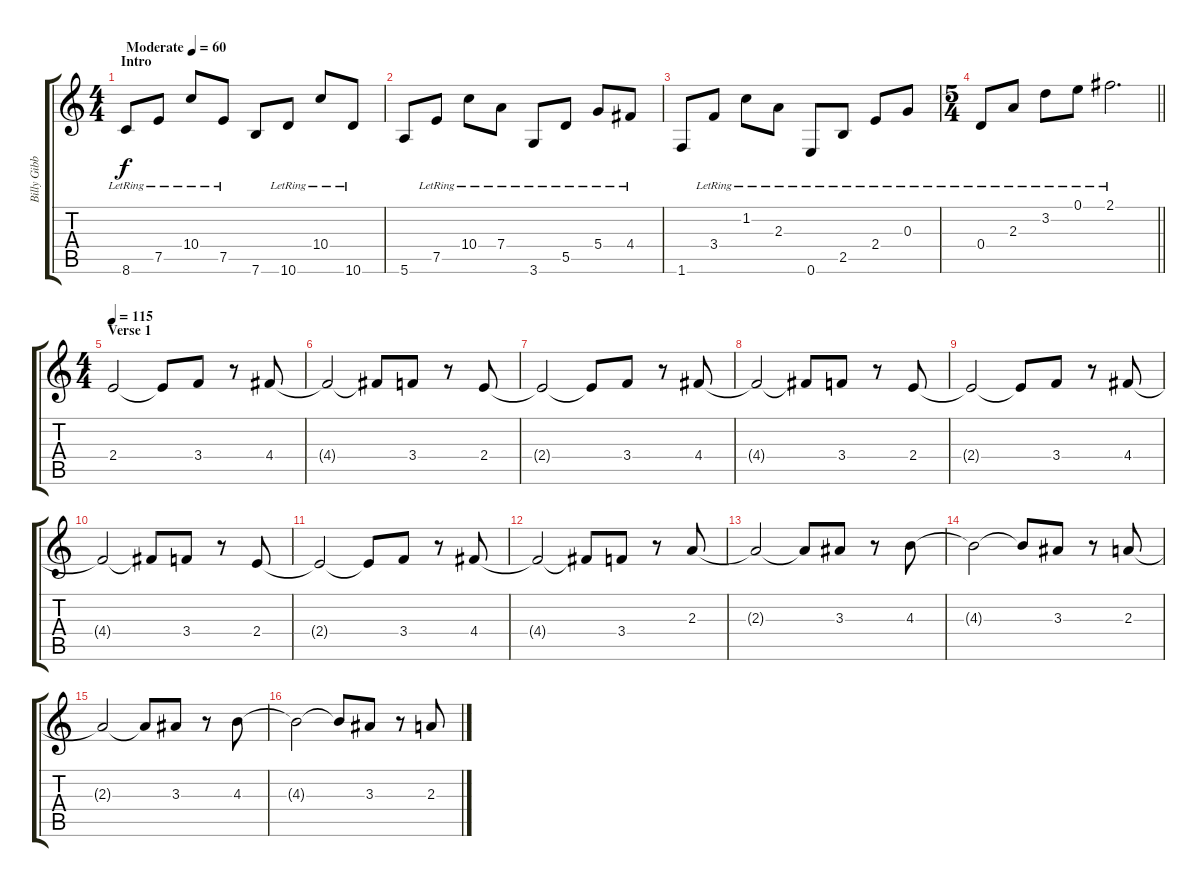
\track ("Billy Gibbons" "Billy Gibb") {instrument electricguitarclean}
\staff {score tabs}
\tuning (E4 B3 G3 D3 A2 E2) {hide}
\ts (4 4)
\section ("" "Intro")
\tempo (60 "Moderate")
\clef g2
\ks c
8.6{lr}.8{dy f instrument electricguitarclean} 7.5{lr}.8 10.4{lr}.8 7.5{lr}.8 7.6.8 10.6{lr}.8 10.4{lr}.8 10.6{lr}.8 |
5.6.8 7.5{lr}.8 10.4{lr}.8 7.4{lr}.8 3.6{lr}.8 5.5{lr}.8 5.4{lr}.8 4.4{lr}.8 |
1.6.8 3.4{lr}.8 1.2{lr}.8 2.3{lr}.8 0.6{lr}.8 2.5{lr}.8 2.4{lr}.8 0.3{lr}.8 |
\ts (5 4)
\barLineRight lightlight
0.4{lr}.8 2.3{lr}.8 3.2{lr}.8 0.1{lr}.8 2.1{lr}.2{d} |
\ts (4 4)
\section ("" "Verse 1")
\tempo 115
2.4.2 2.4{t}.8 3.4.8 r.8 4.4.8 |
4.4{t}.2 4.4{t}.8 3.4.8 r.8 2.4.8 |
2.4{t}.2 2.4{t}.8 3.4.8 r.8 4.4.8 |
4.4{t}.2 4.4{t}.8 3.4.8 r.8 2.4.8 |
2.4{t}.2 2.4{t}.8 3.4.8 r.8 4.4.8 |
4.4{t}.2 4.4{t}.8 3.4.8 r.8 2.4.8 |
2.4{t}.2 2.4{t}.8 3.4.8 r.8 4.4.8 |
4.4{t}.2 4.4{t}.8 3.4.8 r.8 2.3.8 |
2.3{t}.2 2.3{t}.8 3.3.8 r.8 4.3.8 |
4.3{t}.2 4.3{t}.8 3.3.8 r.8 2.3.8 |
2.3{t}.2 2.3{t}.8 3.3.8 r.8 4.3.8 |
4.3{t}.2 4.3{t}.8 3.3.8 r.8 2.3.8
